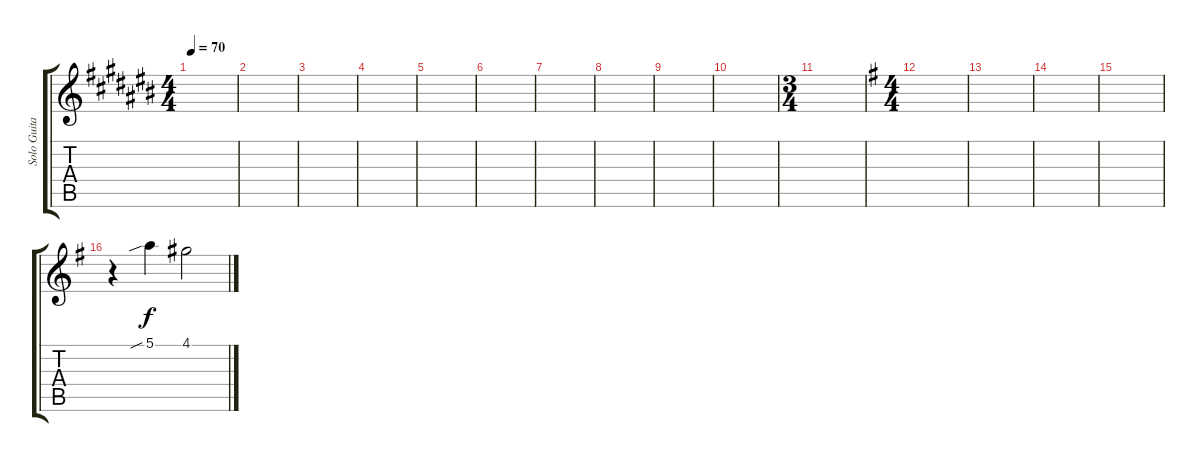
\track ("Solo Guitar" "Solo Guita") {instrument distortionguitar}
\staff {score tabs}
\tuning (E4 B3 G3 D3 A2 E2) {hide}
\ts (4 4)
\tempo 70
\clef g2
\ks a#minor
|
|
|
|
|
|
|
|
|
|
\ts (3 4)
|
\ts (4 4)
\ks eminor
|
|
|
|
r.4 5.1{sib}.4 4.1.2
